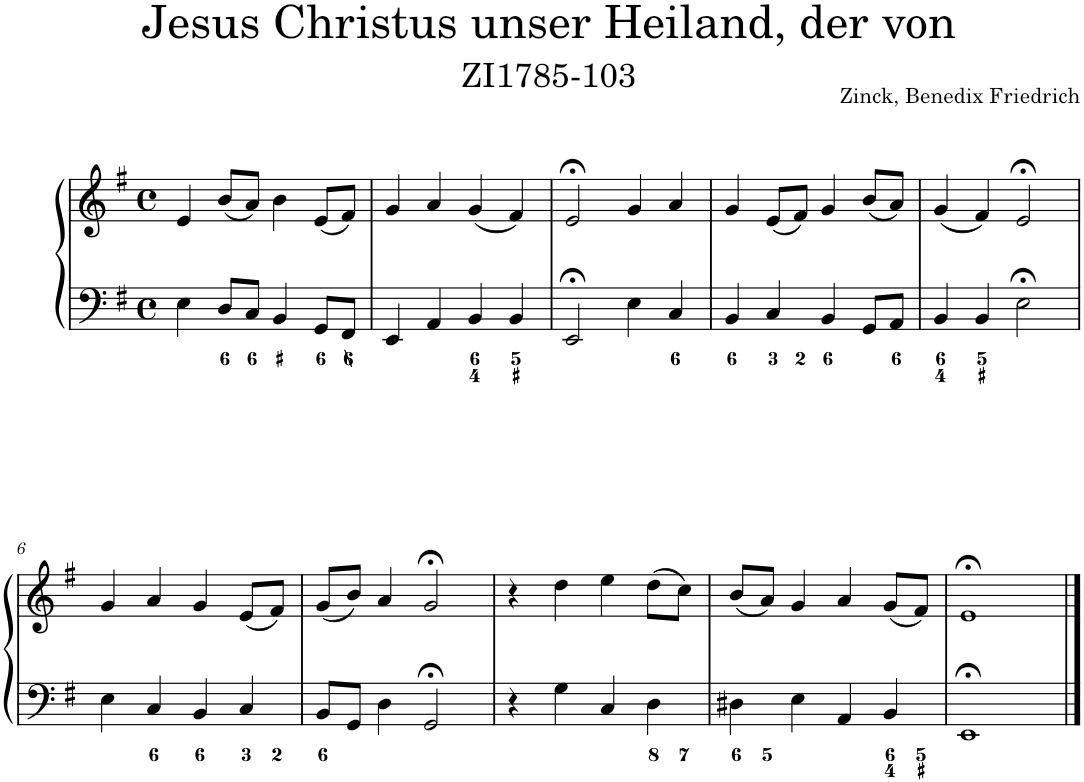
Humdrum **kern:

**kern	**kern
*part1	*part1
*staff2	*staff1
*I"Piano	*
*I'Pno.	*
*clefF4	*clefG2
*k[f#]	*k[f#]
*M4/4	*M4/4
*met(c)	*met(c)
=1	=1
4E\	4e/
8D/L	(8b/L
8C/J	8a/J)
4BB/	4b\
8GG/L	(8e/L
8FF#/J	8f#/J)
=2	=2
4EE/	4g/
4AA/	4a/
4BB/	(4g/
4BB/	4f#/)
=3	=3
2EE;</	2e;</
4E\	4g/
4C/	4a/
=4	=4
4BB/	4g/
4C/	(8e/L
.	8f#/J)
4BB/	4g/
8GG/L	(8b/L
8AA/J	8a/J)
=5	=5
4BB/	(4g/
4BB/	4f#/)
2E;<\	2e;</
!!LO:LB:g=z
=6	=6
4E\	4g/
4C/	4a/
4BB/	4g/
4C/	(8e/L
.	8f#/J)
=7	=7
8BB/L	(8g/L
8GG/J	8b/J)
4D\	4a/
2GG;</	2g;</
=8	=8
4r	4r
4G\	4dd\
4C/	4ee\
4D\	(8dd\L
.	8cc\J)
=9	=9
4D#X\	(8b/L
.	8a/J)
4E\	4g/
4AA/	4a/
4BB/	(8g/L
.	8f#/J)
=10	=10
1EE;<	1e;<
==	==
*-	*-
